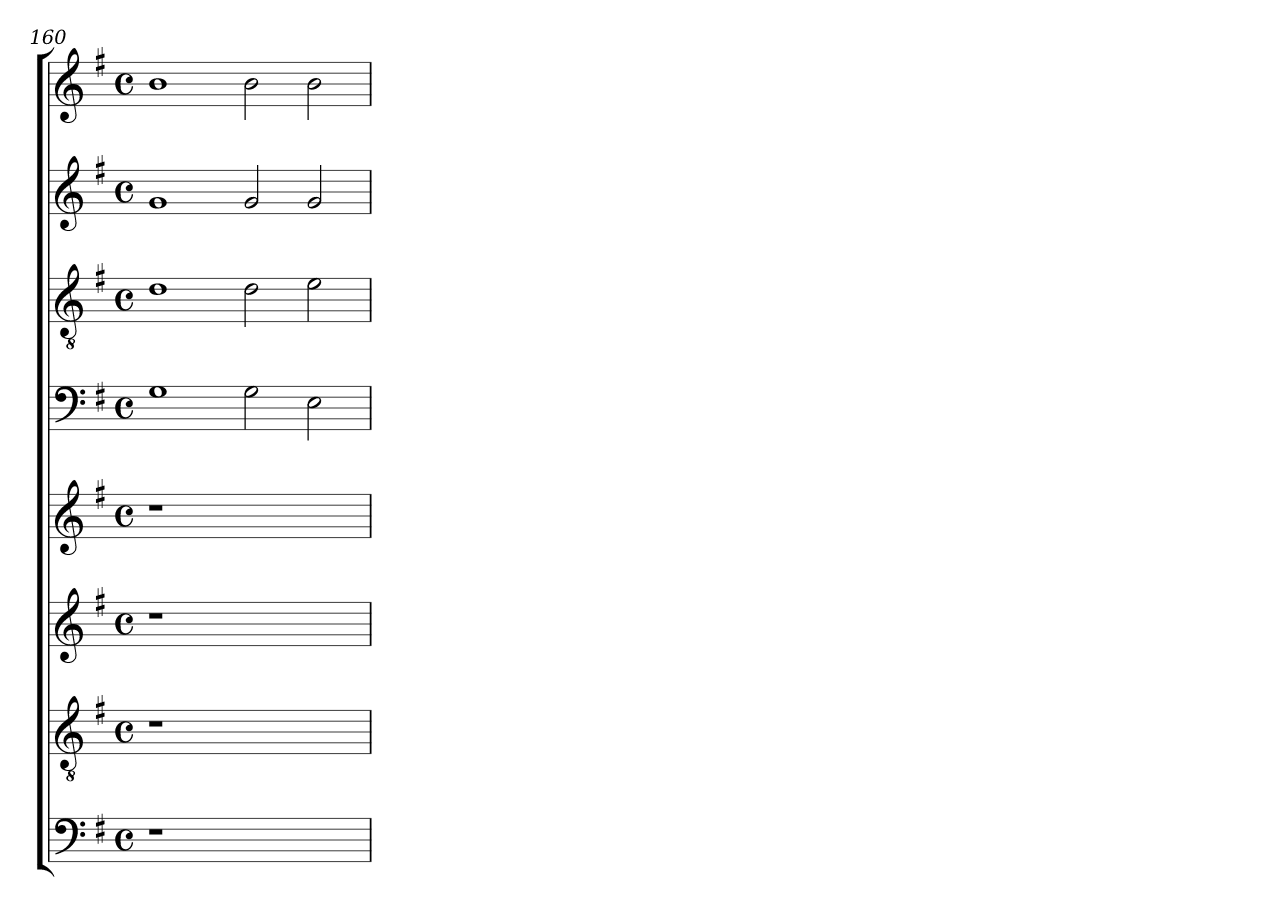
**kern	**kern	**kern	**kern	**kern	**kern	**kern	**kern
*part8	*part7	*part6	*part5	*part4	*part3	*part2	*part1
*staff8	*staff7	*staff6	*staff5	*staff4	*staff3	*staff2	*staff1
*clefF4	*clefGv2	*clefG2	*clefG2	*clefF4	*clefGv2	*clefG2	*clefG2
*k[f#]	*k[f#]	*k[f#]	*k[f#]	*k[f#]	*k[f#]	*k[f#]	*k[f#]
*G:	*G:	*G:	*G:	*G:	*G:	*G:	*G:
*M4/4	*M4/4	*M4/4	*M4/4	*M4/4	*M4/4	*M4/4	*M4/4
*met(c)	*met(c)	*met(c)	*met(c)	*met(c)	*met(c)	*met(c)	*met(c)
=160	=160	=160	=160	=160	=160	=160	=160
1r	1r	1r	1r	1G	1d	1g	1b
1ryy	1ryy	1ryy	1ryy	2G\	2d\	2g/	2b\
.	.	.	.	2E\	2e\	2g/	2b\
=	=	=	=	=	=	=	=
*-	*-	*-	*-	*-	*-	*-	*-
